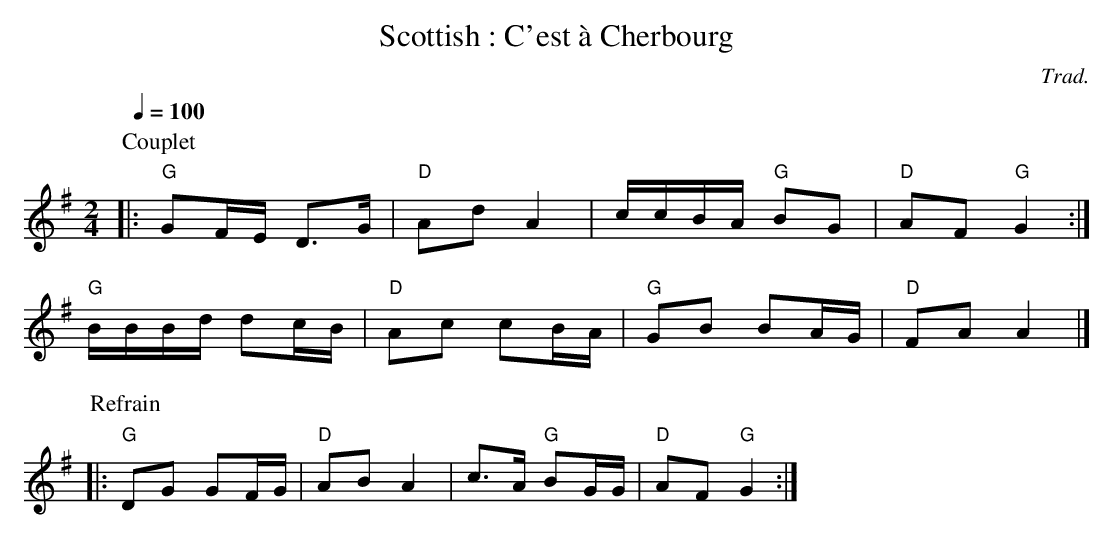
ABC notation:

X:1
T:Scottish : C'est à Cherbourg
C:Trad.
Q:1/4=100
M:2/4
L:1/8
K:Gmaj
P:Couplet
|: "G"GF/E/ D>G | "D"Ad A2 | c/c/B/A/ "G"BG | "D"AF "G"G2 :|
"G"B/B/B/d/ dc/B/ | "D"Ac cB/A/ | "G"GB BA/G/ | "D"FA A2 |]
%%vskip 1
P:Refrain
|: "G"DG GF/G/ | "D"AB A2 | c>A "G"BG/G/ | "D"AF "G"G2 :|
